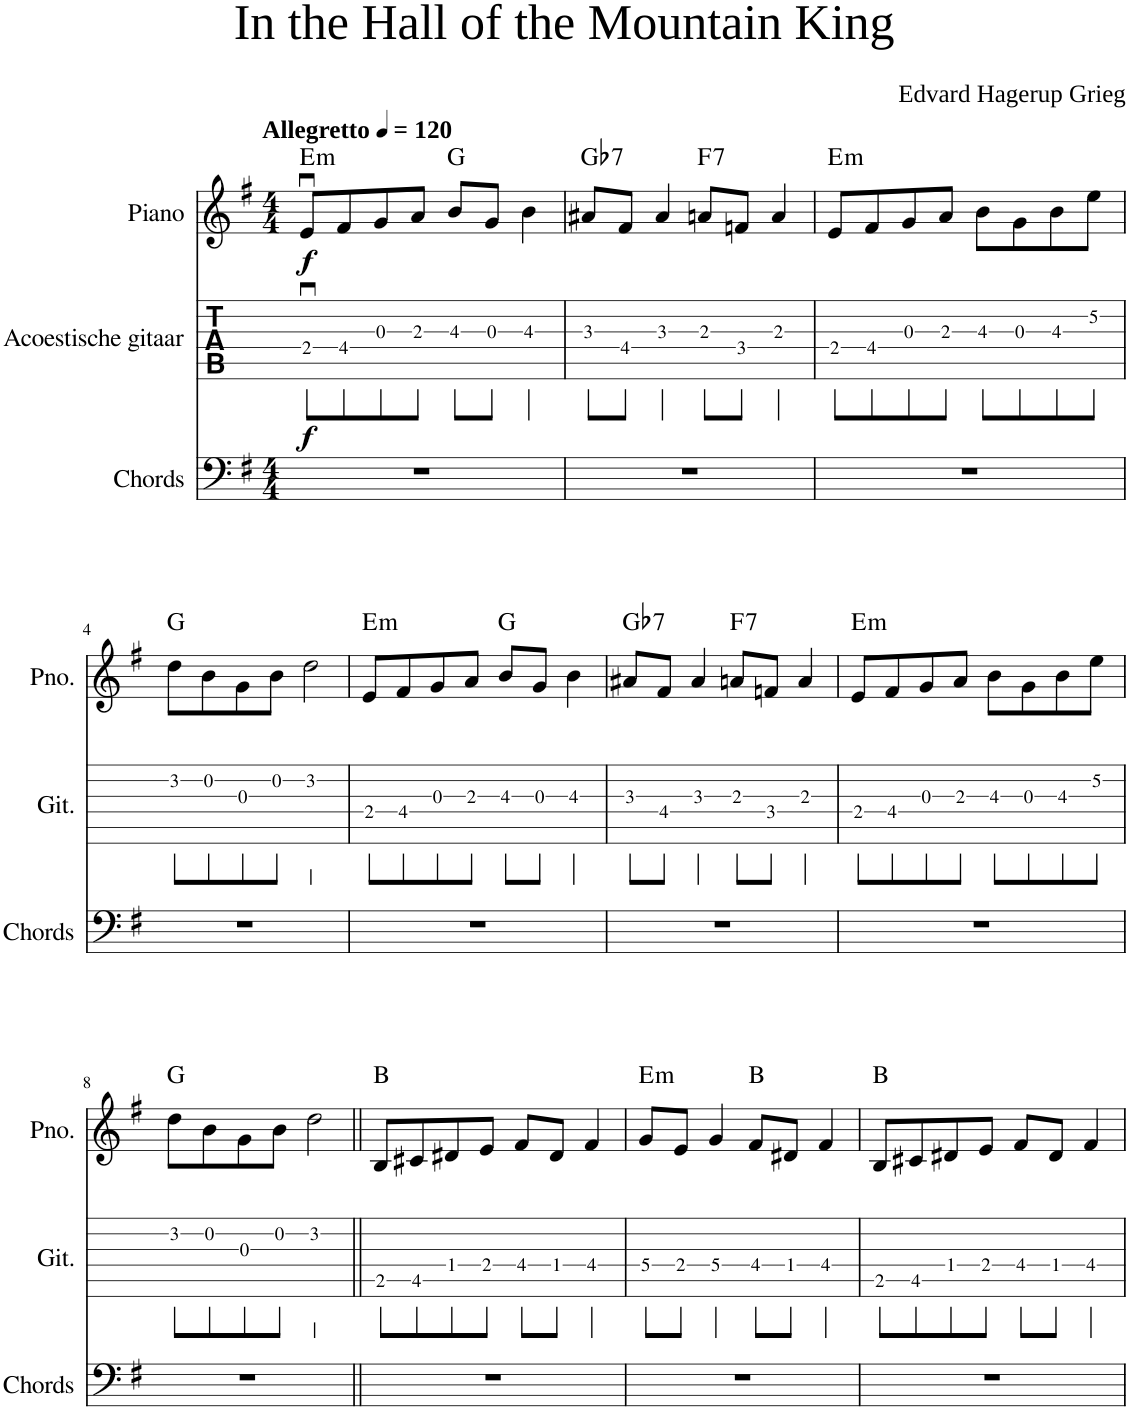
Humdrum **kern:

**kern	**kern	**dynam	**kern	**harte
*part3	*part2	*part2	*part1	*part1
*staff3	*staff2	*staff2	*staff1	*
*I"Chords	*I"Acoestische gitaar	*	*I"Piano	*
*I'Chords	*I'Git.	*	*I'Pno.	*
*	*stria6	*	*	*
*clefF4	*	*	*clefG2	*
*	*Trd-7c-12	*	*	*
*k[f#]	*k[f#]	*	*k[f#]	*
*M4/4	*M4/4	*	*M4/4	*
*MM120	*MM120	*	*MM120	*
=1	=1	=1	=1	=1
!	!	!	!LO:TX:a:B:t=Allegretto	!
!	!	!LO:DY:b	!	!
!	!	!LO:DY:n=1:a	!	!LO:H:kt=m
1r	8Eu\L	f f	8eu/L	E:min
.	8F#\	.	8f#/	.
.	8G\	.	8g/	.
.	8A\J	.	8a/J	.
.	8B\L	.	8b/L	G:maj
.	8G\J	.	8g/J	.
.	4B\	.	4b\	.
=2	=2	=2	=2	=2
!	!	!	!	!LO:H:kt=7
1r	8A#X\L	.	8a#X/L	Gb:7
.	8F#\J	.	8f#/J	.
.	4A#\	.	4a#/	.
!	!	!	!	!LO:H:kt=7
.	8An\L	.	8an/L	F:7
.	8F-X\J	.	8fn/J	.
.	4A\	.	4a/	.
=3	=3	=3	=3	=3
!	!	!	!	!LO:H:kt=m
1r	8E\L	.	8e/L	E:min
.	8F#\	.	8f#/	.
.	8G\	.	8g/	.
.	8A\J	.	8a/J	.
.	8B\L	.	8b\L	.
.	8G\	.	8g\	.
.	8B\	.	8b\	.
.	8e\J	.	8ee\J	.
!!LO:LB:g=z
=4	=4	=4	=4	=4
1r	8d\L	.	8dd\L	G:maj
.	8B\	.	8b\	.
.	8G\	.	8g\	.
.	8B\J	.	8b\J	.
.	2d\	.	2dd\	.
=5	=5	=5	=5	=5
!	!	!	!	!LO:H:kt=m
1r	8E\L	.	8e/L	E:min
.	8F#\	.	8f#/	.
.	8G\	.	8g/	.
.	8A\J	.	8a/J	.
.	8B\L	.	8b/L	G:maj
.	8G\J	.	8g/J	.
.	4B\	.	4b\	.
=6	=6	=6	=6	=6
!	!	!	!	!LO:H:kt=7
1r	8A#X\L	.	8a#X/L	Gb:7
.	8F#\J	.	8f#/J	.
.	4A#\	.	4a#/	.
!	!	!	!	!LO:H:kt=7
.	8An\L	.	8an/L	F:7
.	8F-X\J	.	8fn/J	.
.	4A\	.	4a/	.
=7	=7	=7	=7	=7
!	!	!	!	!LO:H:kt=m
1r	8E\L	.	8e/L	E:min
.	8F#\	.	8f#/	.
.	8G\	.	8g/	.
.	8A\J	.	8a/J	.
.	8B\L	.	8b\L	.
.	8G\	.	8g\	.
.	8B\	.	8b\	.
.	8e\J	.	8ee\J	.
!!LO:LB:g=z
=8	=8	=8	=8	=8
1r	8d\L	.	8dd\L	G:maj
.	8B\	.	8b\	.
.	8G\	.	8g\	.
.	8B\J	.	8b\J	.
.	2d\	.	2dd\	.
=9||	=9||	=9||	=9||	=9||
1r	8BB\L	.	8B/L	B:maj
.	8C#X\	.	8c#X/	.
.	8D#X\	.	8d#X/	.
.	8E\J	.	8e/J	.
.	8F#\L	.	8f#/L	.
.	8D#\J	.	8d#/J	.
.	4F#\	.	4f#/	.
=10	=10	=10	=10	=10
!	!	!	!	!LO:H:kt=m
1r	8G\L	.	8g/L	E:min
.	8E\J	.	8e/J	.
.	4G\	.	4g/	.
.	8F#\L	.	8f#/L	B:maj
.	8D#\J	.	8d#X/J	.
.	4F#\	.	4f#/	.
=11	=11	=11	=11	=11
1r	8BB\L	.	8B/L	B:maj
.	8C#X\	.	8c#X/	.
.	8D#X\	.	8d#X/	.
.	8E\J	.	8e/J	.
.	8F#\L	.	8f#/L	.
.	8D#\J	.	8d#/J	.
.	4F#\	.	4f#/	.
=	=	=	=	=
*-	*-	*-	*-	*-
